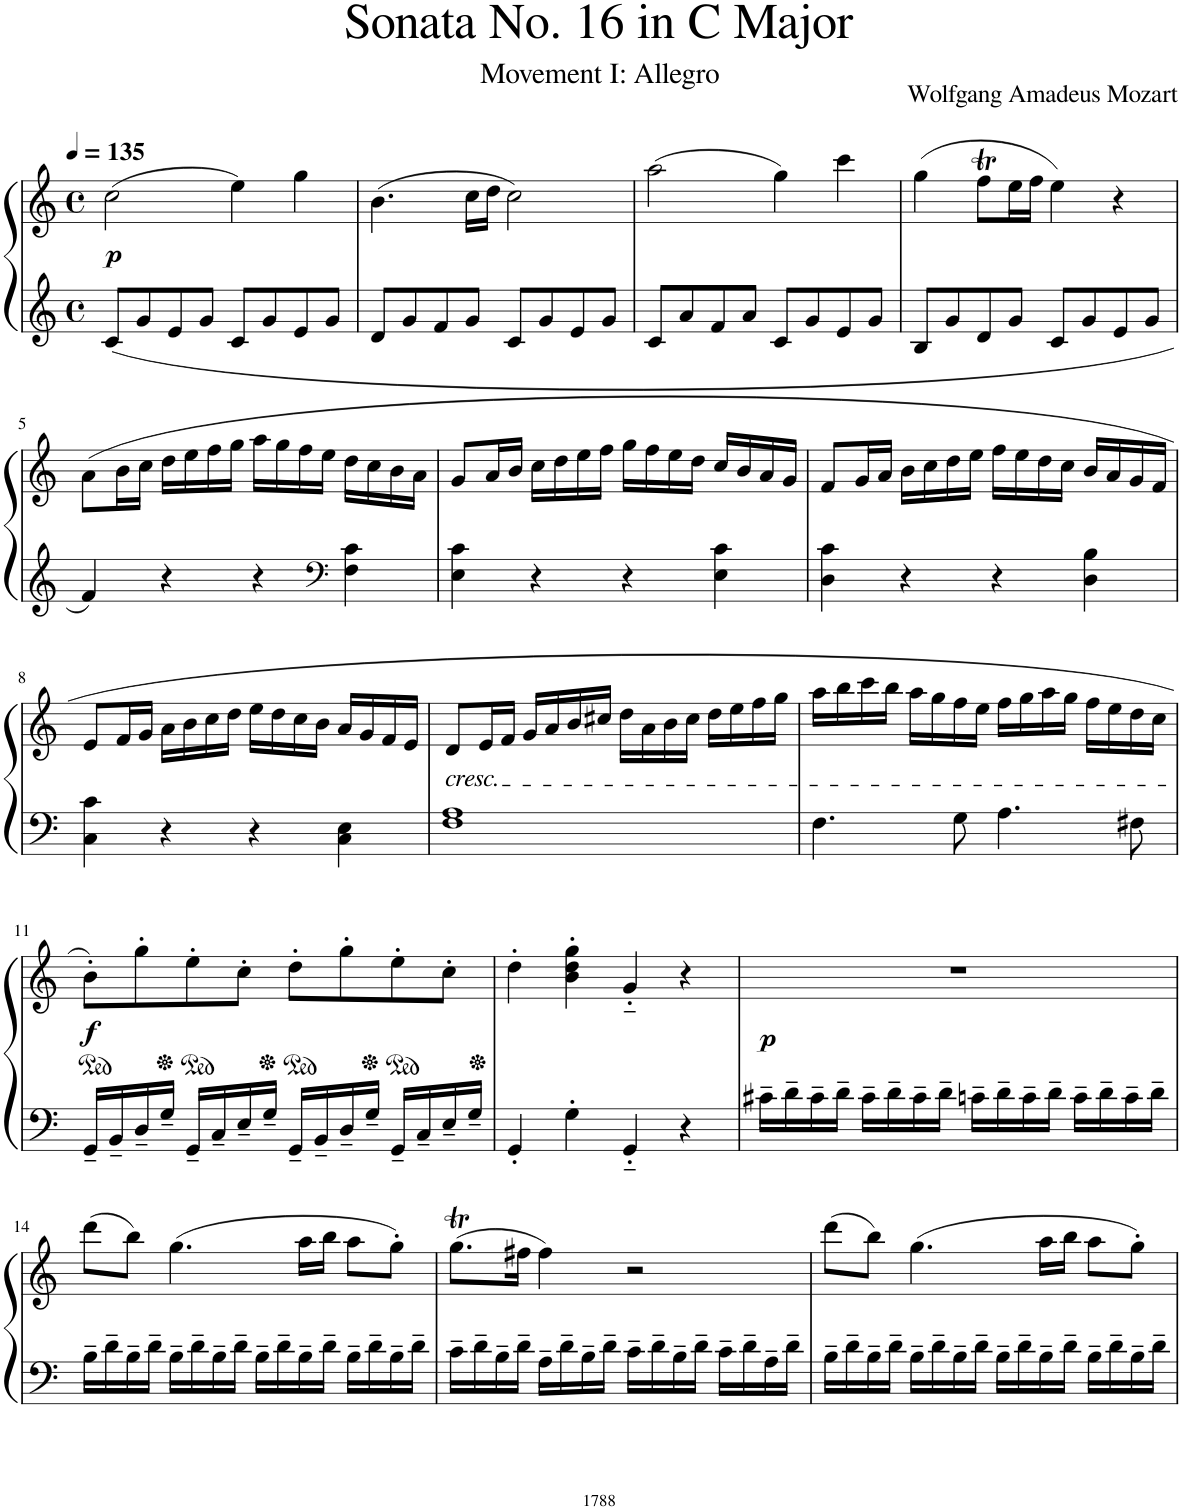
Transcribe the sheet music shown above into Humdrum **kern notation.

**kern	**kern	**dynam
*part1	*part1	*part1
*staff2	*staff1	*staff1/2
*I"Piano	*	*
*I'Pno.	*	*
*clefG2	*clefG2	*
*k[]	*k[]	*
*M4/4	*M4/4	*
*met(c)	*met(c)	*
*MM135	*MM135	*
=1	=1	=1
!	!	!LO:DY:b
8c/L	(2cc\	p
8g/	.	.
8e/	.	.
8g/J	.	.
8c/L	4ee\)	.
8g/	.	.
8e/	4gg\	.
8g/J	.	.
=2	=2	=2
8d/L	(4.b\	.
8g/	.	.
8f/	.	.
8g/J	16cc\LL	.
.	16dd\JJ	.
8c/L	2cc\)	.
8g/	.	.
8e/	.	.
8g/J	.	.
=3	=3	=3
8c/L	(2aa\	.
8a/	.	.
8f/	.	.
8a/J	.	.
8c/L	4gg\)	.
8g/	.	.
8e/	4ccc\	.
8g/J	.	.
=4	=4	=4
8B/L	(4gg\	.
8g/	.	.
8d/	8ffT\L	.
8g/J	16ee\L	.
.	16ff\JJ	.
8c/L	4ee\)	.
8g/	.	.
8e/	4r	.
8g/J	.	.
!!LO:LB:g=z
=5	=5	=5
4f/	(8a\L	.
.	16b\L	.
.	16cc\JJ	.
4r	16dd\LL	.
.	16ee\	.
.	16ff\	.
.	16gg\JJ	.
4r	16aa\LL	.
.	16gg\	.
.	16ff\	.
.	16ee\JJ	.
*clefF4	*	*
4F\ 4c\	16dd\LL	.
.	16cc\	.
.	16b\	.
.	16a\JJ	.
=6	=6	=6
4E\ 4c\	8g/L	.
.	16a/L	.
.	16b/JJ	.
4r	16cc\LL	.
.	16dd\	.
.	16ee\	.
.	16ff\JJ	.
4r	16gg\LL	.
.	16ff\	.
.	16ee\	.
.	16dd\JJ	.
4E\ 4c\	16cc/LL	.
.	16b/	.
.	16a/	.
.	16g/JJ	.
=7	=7	=7
4D\ 4c\	8f/L	.
.	16g/L	.
.	16a/JJ	.
4r	16b\LL	.
.	16cc\	.
.	16dd\	.
.	16ee\JJ	.
4r	16ff\LL	.
.	16ee\	.
.	16dd\	.
.	16cc\JJ	.
4D\ 4B\	16b/LL	.
.	16a/	.
.	16g/	.
.	16f/JJ	.
!!LO:LB:g=z
=8	=8	=8
4C\ 4c\	8e/L	.
.	16f/L	.
.	16g/JJ	.
4r	16a\LL	.
.	16b\	.
.	16cc\	.
.	16dd\JJ	.
4r	16ee\LL	.
.	16dd\	.
.	16cc\	.
.	16b\JJ	.
4C\ 4E\	16a/LL	.
.	16g/	.
.	16f/	.
.	16e/JJ	.
=9	=9	=9
!	!LO:TX:b:i:t=cresc.	!
1F 1A	8d/L	.
.	16e/L	.
.	16f/JJ	.
.	16g/LL	.
.	16a/	.
.	16b/	.
.	16cc#X/JJ	.
.	16dd\LL	.
.	16a\	.
.	16b\	.
.	16cc#\JJ	.
.	16dd\LL	.
.	16ee\	.
.	16ff\	.
.	16gg\JJ	.
=10	=10	=10
4.F\	16aa\LL	.
.	16bb\	.
.	16ccc\	.
.	16bb\JJ	.
.	16aa\LL	.
.	16gg\	.
8G\	16ff\	.
.	16ee\JJ	.
4.A\	16ff\LL	.
.	16gg\	.
.	16aa\	.
.	16gg\JJ	.
.	16ff\LL	.
.	16ee\	.
8F#X\	16dd\	.
.	16cc\JJ	.
!!LO:LB:g=z
=11	=11	=11
*	*ped	*
!	!	!LO:DY:b
16GG~/LL	8b'\L)	f
16BB~/	.	.
16D~/	8gg'\	.
16G~/JJ	.	.
*	*Xped	*
*	*ped	*
16GG~/LL	8ee'\	.
16C~/	.	.
16E~/	8cc'\J	.
16G~/JJ	.	.
*	*Xped	*
*	*ped	*
16GG~/LL	8dd'\L	.
16BB~/	.	.
16D~/	8gg'\	.
16G~/JJ	.	.
*	*Xped	*
*	*ped	*
16GG~/LL	8ee'\	.
16C~/	.	.
16E~/	8cc'\J	.
16G~/JJ	.	.
=12	=12	=12
*	*Xped	*
4GG'/	4dd'\	.
4G'\	4b\' 4dd\' 4gg\'	.
4GG'~/	4g'~/	.
4r	4r	.
=13	=13	=13
!	!	!LO:DY:b
16c#X~\LL	1r	p
16d~\	.	.
16c#~\	.	.
16d~\JJ	.	.
16c#~\LL	.	.
16d~\	.	.
16c#~\	.	.
16d~\JJ	.	.
16cn~\LL	.	.
16d~\	.	.
16c~\	.	.
16d~\JJ	.	.
16c~\LL	.	.
16d~\	.	.
16c~\	.	.
16d~\JJ	.	.
!!LO:LB:g=z
=14	=14	=14
16B~\LL	(8ddd\L	.
16d~\	.	.
16B~\	8bb\J)	.
16d~\JJ	.	.
16B~\LL	(4.gg\	.
16d~\	.	.
16B~\	.	.
16d~\JJ	.	.
16B~\LL	.	.
16d~\	.	.
16B~\	16aa\LL	.
16d~\JJ	16bb\JJ	.
16B~\LL	8aa\L	.
16d~\	.	.
16B~\	8gg'\J)	.
16d~\JJ	.	.
=15	=15	=15
16c~\LL	(8.ggT\L	.
16d~\	.	.
16B~\	.	.
16d~\JJ	16ff#X\Jk	.
16A~\LL	4ff#\)	.
16d~\	.	.
16B~\	.	.
16d~\JJ	.	.
16c~\LL	2r	.
16d~\	.	.
16B~\	.	.
16d~\JJ	.	.
16c~\LL	.	.
16d~\	.	.
16A~\	.	.
16d~\JJ	.	.
=16	=16	=16
16B~\LL	(8ddd\L	.
16d~\	.	.
16B~\	8bb\J)	.
16d~\JJ	.	.
16B~\LL	(4.gg\	.
16d~\	.	.
16B~\	.	.
16d~\JJ	.	.
16B~\LL	.	.
16d~\	.	.
16B~\	16aa\LL	.
16d~\JJ	16bb\JJ	.
16B~\LL	8aa\L	.
16d~\	.	.
16B~\	8gg'\J)	.
16d~\JJ	.	.
=	=	=
*-	*-	*-
